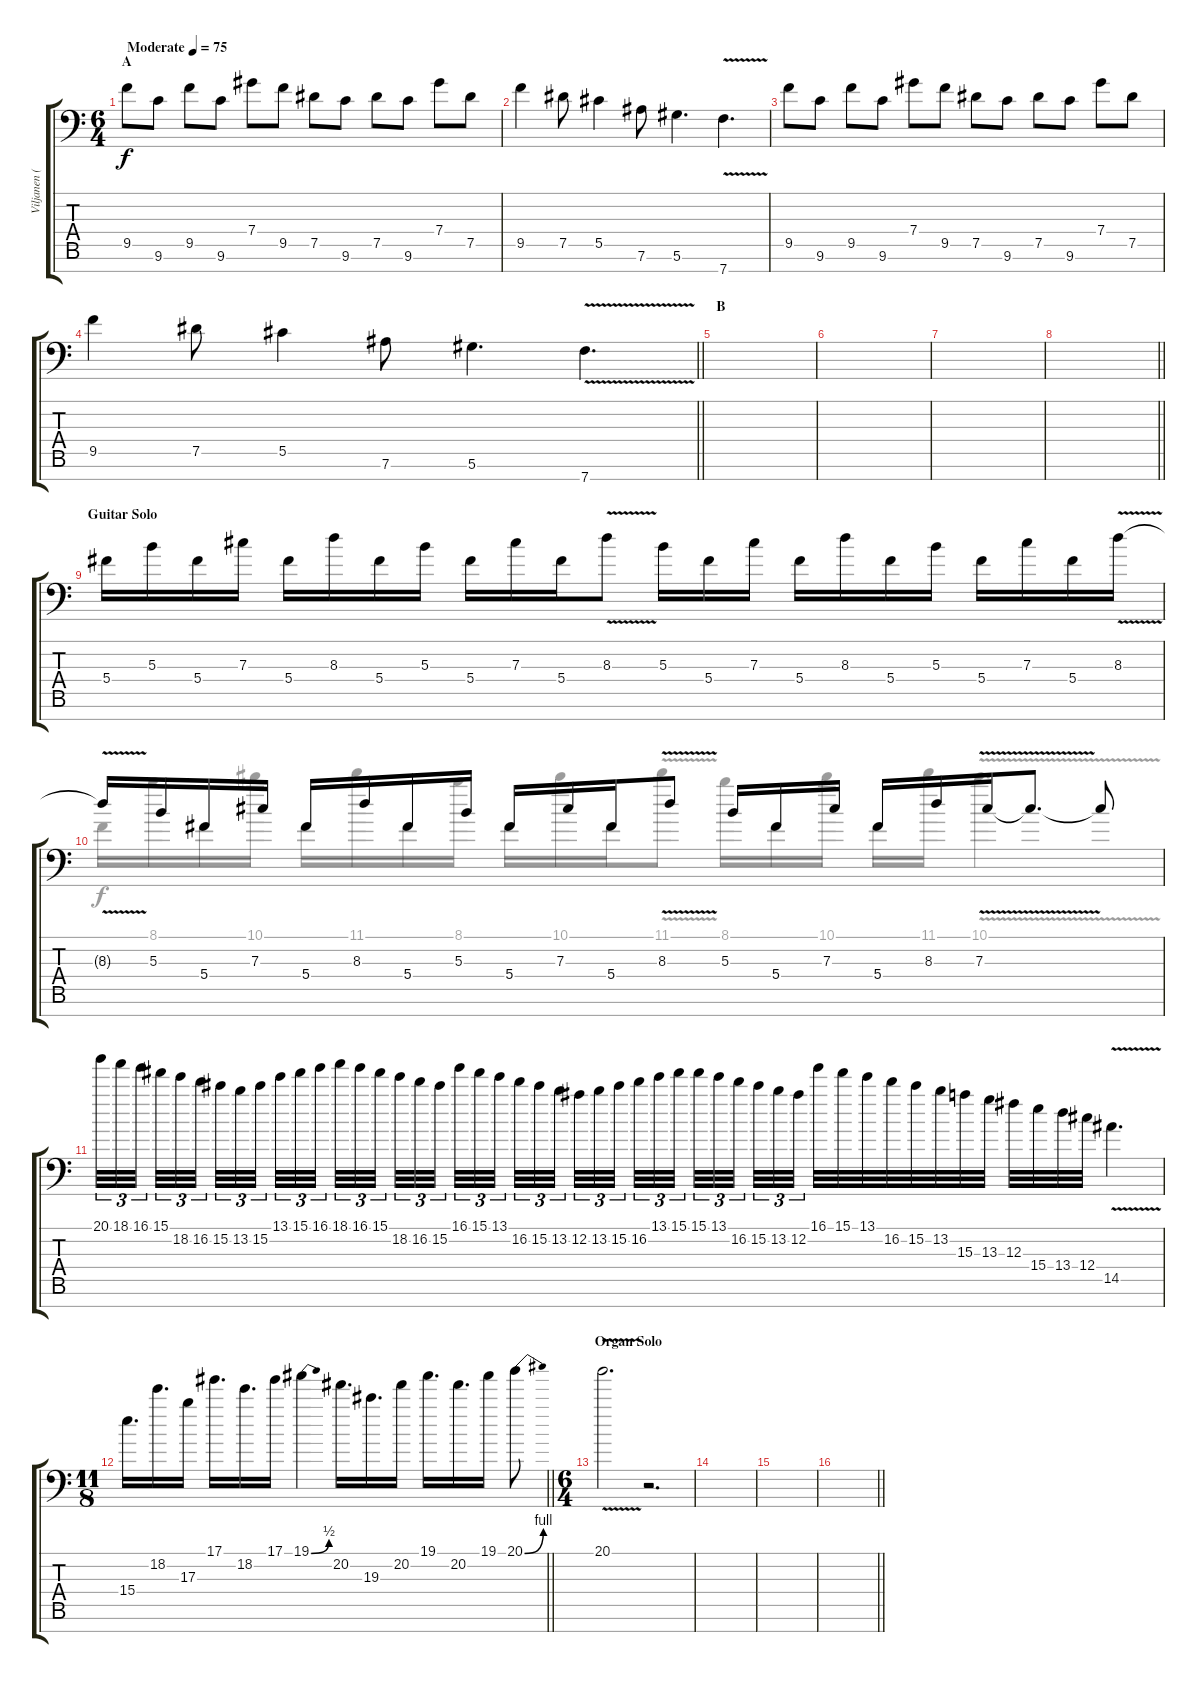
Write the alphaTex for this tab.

\track ("Viljanen (Lead Guitar)" "Viljanen (") {instrument distortionguitar}
\staff {score tabs}
\tuning (Eb4 Bb3 Gb3 Db3 Ab2 Eb2 Bb1) {hide}
\voice
\ts (6 4)
\section ("" "A")
\tempo (75 "Moderate")
\clef f4
\ks c
9.5.8{dy f instrument distortionguitar} 9.6.8 9.5.8 9.6.8 7.4.8 9.5.8 7.5.8 9.6.8 7.5.8 9.6.8 7.4.8 7.5.8 |
9.5.4 7.5.8 5.5.4 7.6.8 5.6.4{d} 7.7{v}.4{d} |
9.5.8 9.6.8 9.5.8 9.6.8 7.4.8 9.5.8 7.5.8 9.6.8 7.5.8 9.6.8 7.4.8 7.5.8 |
\barLineRight lightlight
9.5.4 7.5.8 5.5.4 7.6.8 5.6.4{d} 7.7{v}.4{d} |
\section ("" "B")
|
|
|
\barLineRight lightlight
|
\section ("" "Guitar Solo")
5.4.16 5.3.16 5.4.16 7.3.16 5.4.16 8.3.16 5.4.16 5.3.16 5.4.16 7.3.16 5.4.16 8.3{v}.8 5.3.16 5.4.16 7.3.16 5.4.16 8.3.16 5.4.16 5.3.16 5.4.16 7.3.16 5.4.16 8.3{v}.16 |
8.3{t}.16 5.3.16 5.4.16 7.3.16 5.4.16 8.3.16 5.4.16 5.3.16 5.4.16 7.3.16 5.4.16 8.3{v}.8 5.3.16 5.4.16 7.3.16 5.4.16 8.3.16 7.3{v}.16 7.3{t}.8{d} 7.3{t}.8 |
20.1.32{tu (3 2)} 18.1.32{tu (3 2)} 16.1.32{tu (3 2) beam splitsecondary} 15.1.32{tu (3 2)} 18.2.32{tu (3 2)} 16.2.32{tu (3 2) beam splitsecondary} 15.2.32{tu (3 2)} 13.2.32{tu (3 2)} 15.2.32{tu (3 2) beam splitsecondary} 13.1.32{tu (3 2)} 15.1.32{tu (3 2)} 16.1.32{tu (3 2) beam splitsecondary} 18.1.32{tu (3 2)} 16.1.32{tu (3 2)} 15.1.32{tu (3 2) beam splitsecondary} 18.2.32{tu (3 2)} 16.2.32{tu (3 2)} 15.2.32{tu (3 2) beam splitsecondary} 16.1.32{tu (3 2)} 15.1.32{tu (3 2)} 13.1.32{tu (3 2) beam splitsecondary} 16.2.32{tu (3 2)} 15.2.32{tu (3 2)} 13.2.32{tu (3 2) beam splitsecondary} 12.2.32{tu (3 2)} 13.2.32{tu (3 2)} 15.2.32{tu (3 2) beam splitsecondary} 16.2.32{tu (3 2)} 13.1.32{tu (3 2)} 15.1.32{tu (3 2) beam splitsecondary} 15.1.32{tu (3 2)} 13.1.32{tu (3 2)} 16.2.32{tu (3 2) beam splitsecondary} 15.2.32{tu (3 2)} 13.2.32{tu (3 2)} 12.2.32{tu (3 2)} 16.1.32 15.1.32 13.1.32 16.2.32 15.2.32 13.2.32 15.3.32 13.3.32 12.3.32 15.4.32 13.4.32 12.4.32 14.5{v}.4{d} |
\ts (11 8)
\barLineRight lightlight
15.4.16{d} 18.2.16{d} 17.3.16 17.1.16{d} 18.2.16{d} 17.1.16 19.1{be (bend 0 0 60 2)}.4 20.2.16{d} 19.3.16{d} 20.2.16 19.1.16{d} 20.2.16{d} 19.1.16 20.1{be (bend 0 0 60 4)}.8 |
\ts (6 4)
\section ("" "Organ Solo")
20.1{v}.2{d} r.2{d} |
|
|
\barLineRight lightlight
\voice
\clef f4
\ottava regular
\simile none
\ks c
|
|
|
\barLineRight lightlight
|
|
|
|
\barLineRight lightlight
|
|
0.3.16 8.1.16 5.4.16 10.1.16 5.4.16 11.1.16 5.4.16 8.1.16 5.4.16 10.1.16 5.4.16 11.1{v}.8 8.1.16 5.4.16 10.1.16 5.4.16 11.1.16 10.1{v}.4{d} |
|
\barLineRight lightlight
|
|
|
|
\barLineRight lightlight
